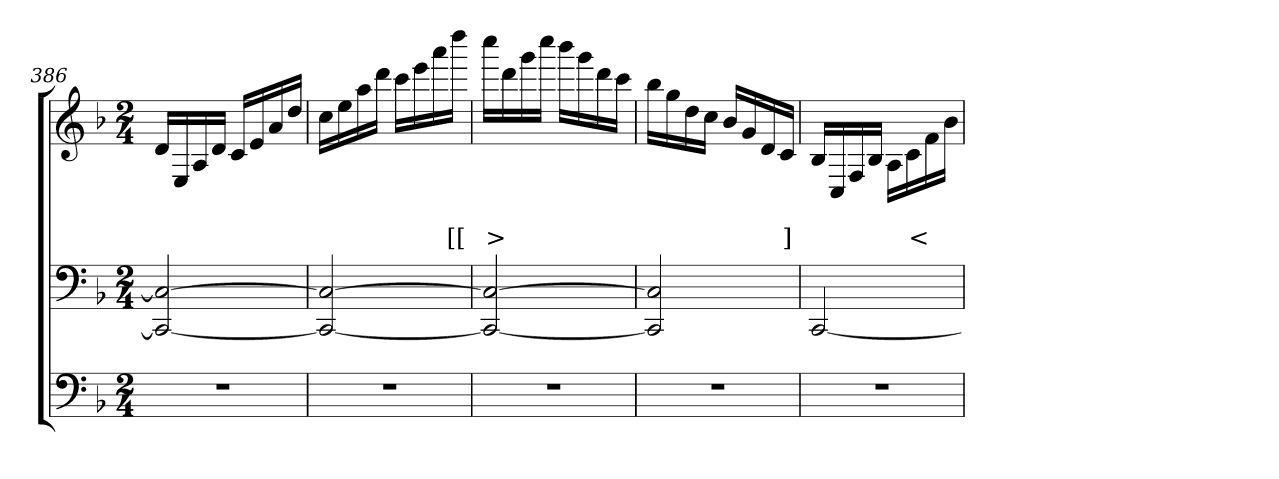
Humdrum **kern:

**kern	**kern	**kern	**text	**text
*part3	*part2	*part1	*part1	*part1
*staff3	*staff2	*staff1	*staff1	*staff1
*clefF4	*clefF4	*clefG2	*	*
*k[b-]	*k[b-]	*k[b-]	*	*
*M2/4	*M2/4	*M2/4	*	*
=386	=386	=386	=386	=386
2r	2C_ 2CC_	16d\LL	.	.
.	.	16E/	.	.
.	.	16A/	.	.
.	.	16d\JJ	.	.
.	.	16cLL	.	.
.	.	16e	.	.
.	.	16a	.	.
.	.	16ddJJ	.	.
=387	=387	=387	=387	=387
2r	2C_ 2CC_	16ccLL	.	.
.	.	16ee	.	.
.	.	16aa	.	.
.	.	16dddJJ	.	.
.	.	16cccLL	.	.
.	.	16eee	.	.
.	.	16aaa	.	.
.	.	16ddddJJ	.	[[
=388	=388	=388	=388	=388
2r	2C_ 2CC_	16ccccLL	.	>
.	.	16ddd	.	.
.	.	16ggg	.	.
.	.	16ccccJJ	.	.
.	.	16bbb-LL	.	.
.	.	16ggg	.	.
.	.	16ddd	.	.
.	.	16cccJJ	.	.
=389	=389	=389	=389	=389
2r	2C] 2CC]	16bb-LL	.	.
.	.	16gg	.	.
.	.	16dd	.	.
.	.	16ccJJ	.	.
.	.	16b-LL	.	.
.	.	16g	.	.
.	.	16d	.	.
.	.	16cJJ	.	]
=390	=390	=390	=390	=390
2r	[2CC/	16B-LL	.	.
.	.	16C	.	.
.	.	16F	.	.
.	.	16B-JJ	.	.
.	.	16A/LL	.	.
.	.	16c\	.	<
.	.	16f\	.	.
.	.	16b-\JJ	.	.
=	=	=	=	=
*-	*-	*-	*-	*-
